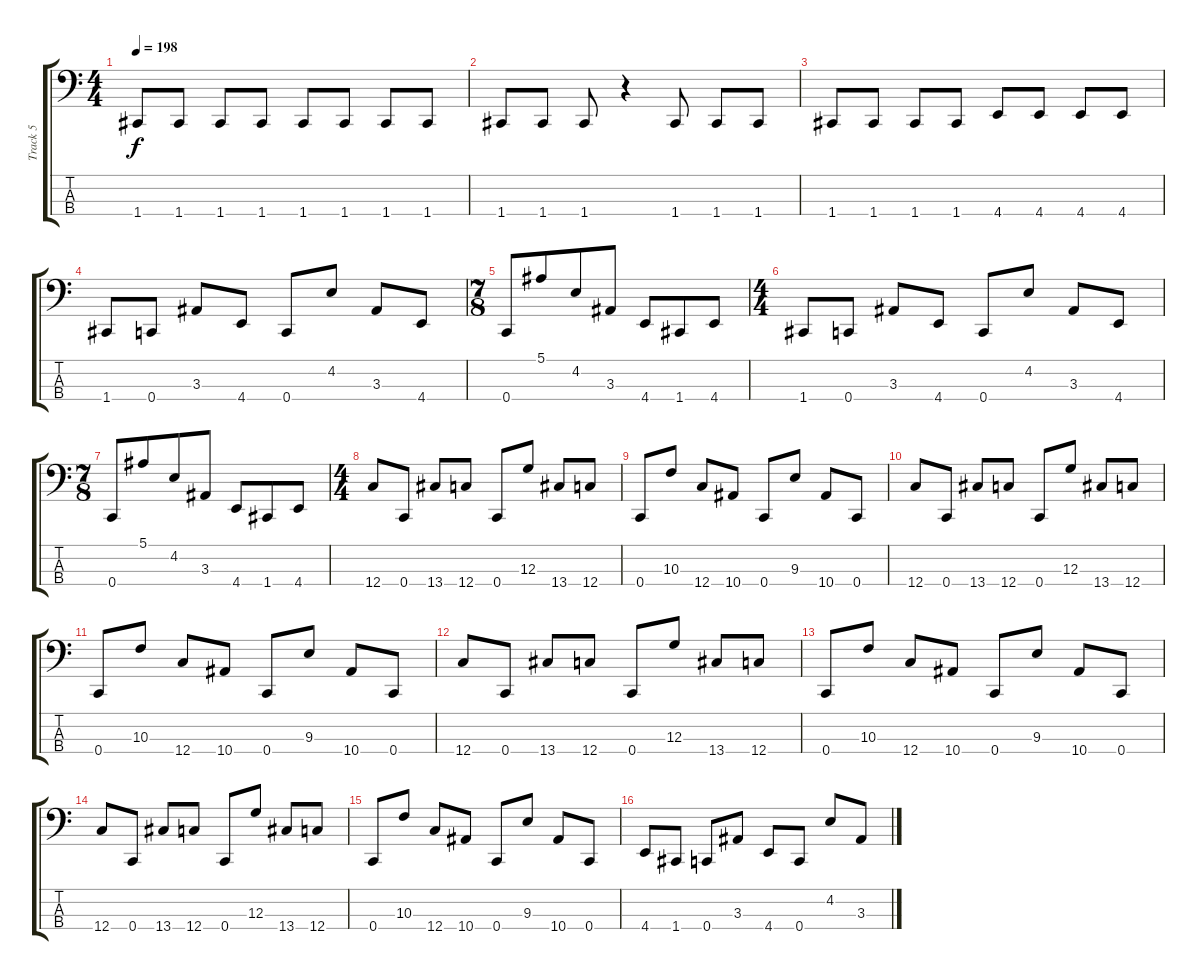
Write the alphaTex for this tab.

\track ("Track 5" "Track 5") {instrument electricbassfinger}
\staff {score tabs}
\tuning (F2 C2 G1 C1) {hide}
\ts (4 4)
\tempo 198
\clef f4
\ks c
1.4.8{dy f} 1.4.8 1.4.8 1.4.8 1.4.8 1.4.8 1.4.8 1.4.8 |
1.4.8 1.4.8 1.4.8 r.4 1.4.8 1.4.8 1.4.8 |
1.4.8 1.4.8 1.4.8 1.4.8 4.4.8 4.4.8 4.4.8 4.4.8 |
1.4.8 0.4.8 3.3.8 4.4.8 0.4.8 4.2.8 3.3.8 4.4.8 |
\ts (7 8)
0.4.8 5.1.8 4.2.8 3.3.8 4.4.8 1.4.8 4.4.8 |
\ts (4 4)
1.4.8 0.4.8 3.3.8 4.4.8 0.4.8 4.2.8 3.3.8 4.4.8 |
\ts (7 8)
0.4.8 5.1.8 4.2.8 3.3.8 4.4.8 1.4.8 4.4.8 |
\ts (4 4)
12.4.8 0.4.8 13.4.8 12.4.8 0.4.8 12.3.8 13.4.8 12.4.8 |
0.4.8 10.3.8 12.4.8 10.4.8 0.4.8 9.3.8 10.4.8 0.4.8 |
12.4.8 0.4.8 13.4.8 12.4.8 0.4.8 12.3.8 13.4.8 12.4.8 |
0.4.8 10.3.8 12.4.8 10.4.8 0.4.8 9.3.8 10.4.8 0.4.8 |
12.4.8 0.4.8 13.4.8 12.4.8 0.4.8 12.3.8 13.4.8 12.4.8 |
0.4.8 10.3.8 12.4.8 10.4.8 0.4.8 9.3.8 10.4.8 0.4.8 |
12.4.8 0.4.8 13.4.8 12.4.8 0.4.8 12.3.8 13.4.8 12.4.8 |
0.4.8 10.3.8 12.4.8 10.4.8 0.4.8 9.3.8 10.4.8 0.4.8 |
4.4.8 1.4.8 0.4.8 3.3.8 4.4.8 0.4.8 4.2.8 3.3.8
